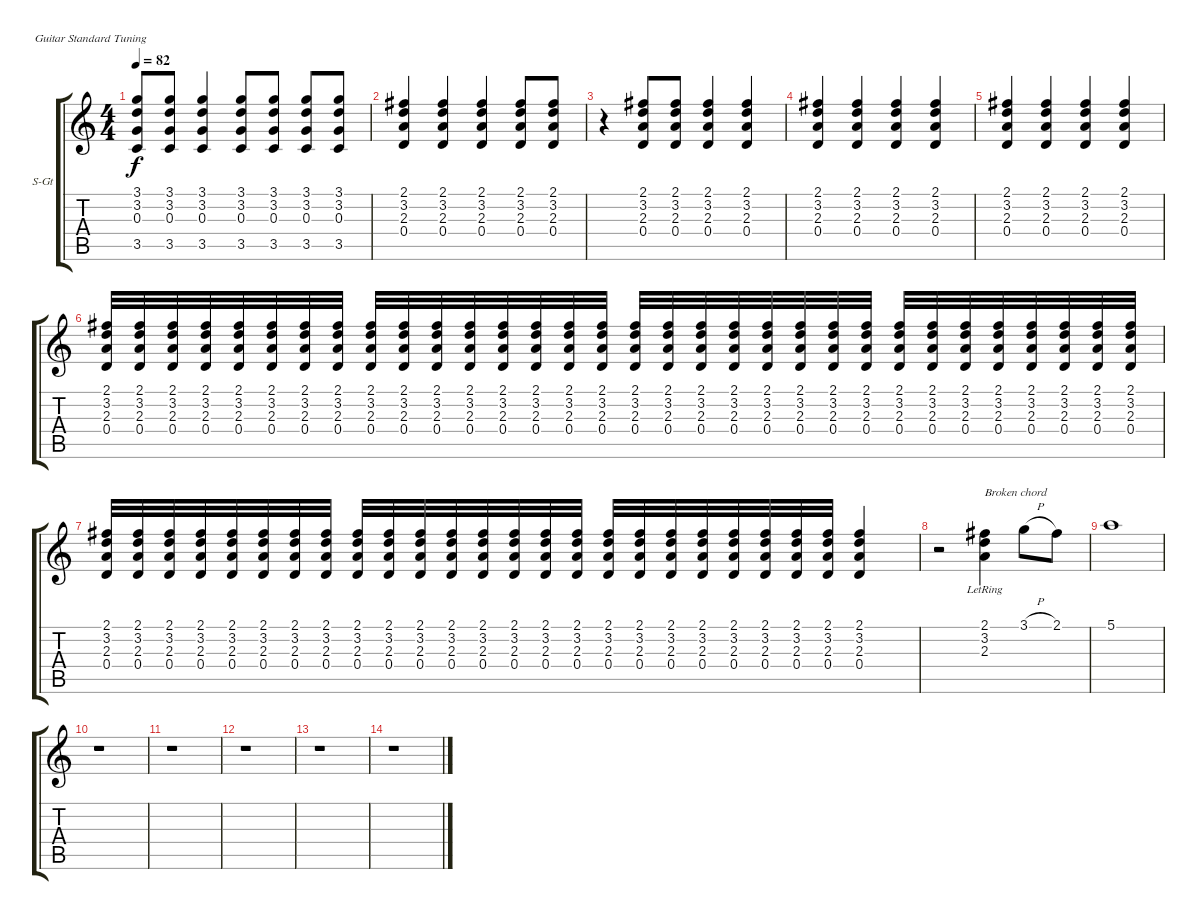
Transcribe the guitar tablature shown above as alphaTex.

\bracketExtendMode groupsimilarinstruments
\firstSystemTrackNameOrientation horizontal
\otherSystemsTrackNameOrientation horizontal
\track ("Guitar 3rt 2" "S-Gt") {instrument acousticgrandpiano}
\staff {score tabs}
\tuning (E4 B3 G3 D3 A2 E2)
\displaytranspose 12
\ts (4 4)
\tempo 82
\clef g2
\ks c
(3.1 3.2 0.3 3.5).8{dy f} (3.1 3.2 0.3 3.5).8 (3.1 3.2 0.3 3.5).4 (3.1 3.2 0.3 3.5).8 (3.1 3.2 0.3 3.5).8 (3.1 3.2 0.3 3.5).8 (3.1 3.2 0.3 3.5).8 |
(2.1 3.2 2.3 0.4).4 (2.1 3.2 2.3 0.4).4 (2.1 3.2 2.3 0.4).4 (2.1 3.2 2.3 0.4).8 (2.1 3.2 2.3 0.4).8 |
r.4 (2.1 3.2 2.3 0.4).8 (2.1 3.2 2.3 0.4).8 (2.1 3.2 2.3 0.4).4 (2.1 3.2 2.3 0.4).4 |
(2.1 3.2 2.3 0.4).4 (2.1 3.2 2.3 0.4).4 (2.1 3.2 2.3 0.4).4 (2.1 3.2 2.3 0.4).4 |
(2.1 3.2 2.3 0.4).4 (2.1 3.2 2.3 0.4).4 (2.1 3.2 2.3 0.4).4 (2.1 3.2 2.3 0.4).4 |
(2.1 3.2 2.3 0.4).32 (2.1 3.2 2.3 0.4).32 (2.1 3.2 2.3 0.4).32 (2.1 3.2 2.3 0.4).32 (2.1 3.2 2.3 0.4).32 (2.1 3.2 2.3 0.4).32 (2.1 3.2 2.3 0.4).32 (2.1 3.2 2.3 0.4).32 (2.1 3.2 2.3 0.4).32 (2.1 3.2 2.3 0.4).32 (2.1 3.2 2.3 0.4).32 (2.1 3.2 2.3 0.4).32 (2.1 3.2 2.3 0.4).32 (2.1 3.2 2.3 0.4).32 (2.1 3.2 2.3 0.4).32 (2.1 3.2 2.3 0.4).32 (2.1 3.2 2.3 0.4).32 (2.1 3.2 2.3 0.4).32 (2.1 3.2 2.3 0.4).32 (2.1 3.2 2.3 0.4).32 (2.1 3.2 2.3 0.4).32 (2.1 3.2 2.3 0.4).32 (2.1 3.2 2.3 0.4).32 (2.1 3.2 2.3 0.4).32 (2.1 3.2 2.3 0.4).32 (2.1 3.2 2.3 0.4).32 (2.1 3.2 2.3 0.4).32 (2.1 3.2 2.3 0.4).32 (2.1 3.2 2.3 0.4).32 (2.1 3.2 2.3 0.4).32 (2.1 3.2 2.3 0.4).32 (2.1 3.2 2.3 0.4).32 |
(2.1 3.2 2.3 0.4).32 (2.1 3.2 2.3 0.4).32 (2.1 3.2 2.3 0.4).32 (2.1 3.2 2.3 0.4).32 (2.1 3.2 2.3 0.4).32 (2.1 3.2 2.3 0.4).32 (2.1 3.2 2.3 0.4).32 (2.1 3.2 2.3 0.4).32 (2.1 3.2 2.3 0.4).32 (2.1 3.2 2.3 0.4).32 (2.1 3.2 2.3 0.4).32 (2.1 3.2 2.3 0.4).32 (2.1 3.2 2.3 0.4).32 (2.1 3.2 2.3 0.4).32 (2.1 3.2 2.3 0.4).32 (2.1 3.2 2.3 0.4).32 (2.1 3.2 2.3 0.4).32 (2.1 3.2 2.3 0.4).32 (2.1 3.2 2.3 0.4).32 (2.1 3.2 2.3 0.4).32 (2.1 3.2 2.3 0.4).32 (2.1 3.2 2.3 0.4).32 (2.1 3.2 2.3 0.4).32 (2.1 3.2 2.3 0.4).32 (2.1 3.2 2.3 0.4).4 |
r.2 (2.1 3.2{lr} 2.3).4{txt "Broken chord"} 3.1{h}.8 2.1.8 |
5.1.1 |
r.1 |
r.1 |
r.1 |
r.1 |
r.1
